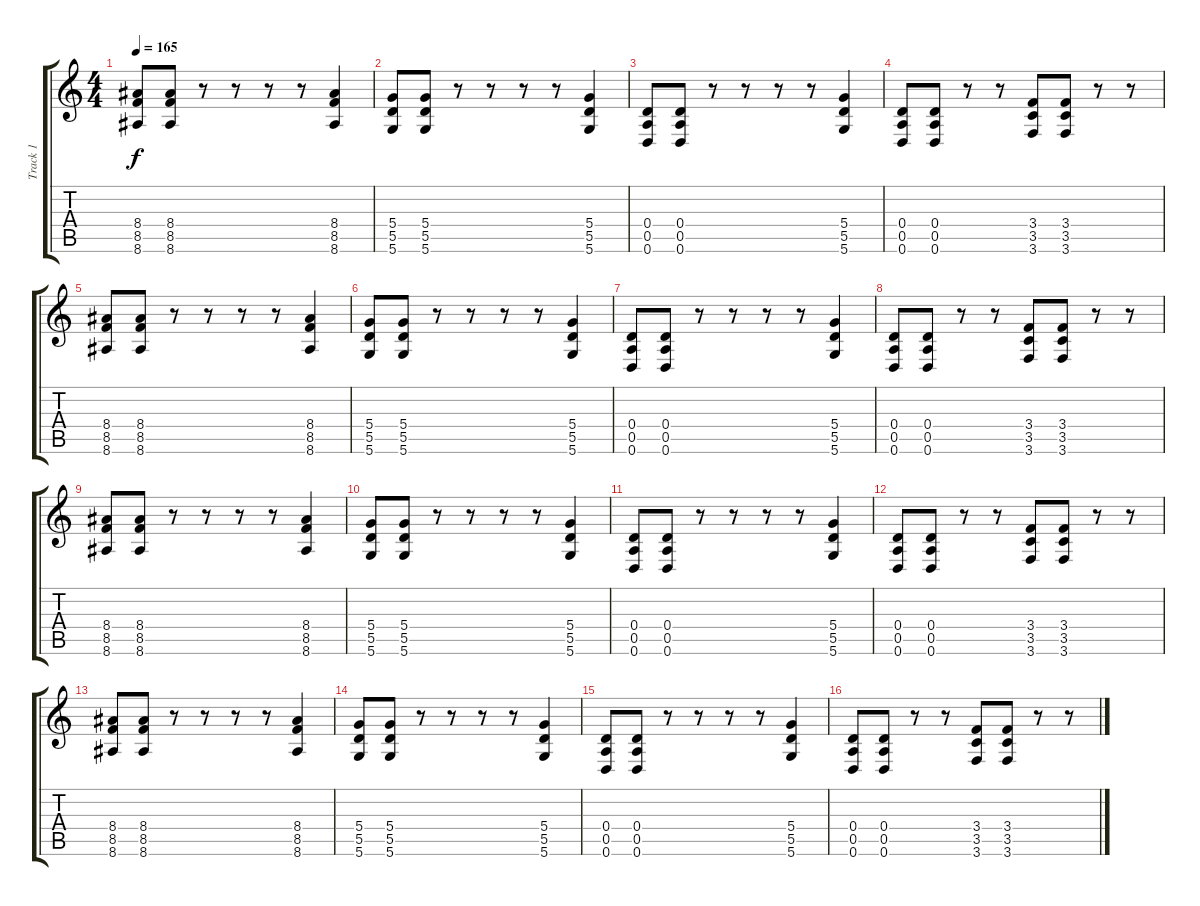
\track ("Track 1" "Track 1") {instrument distortionguitar}
\staff {score tabs}
\tuning (E4 B3 G3 D3 A2 D2) {hide}
\ts (4 4)
\tempo 165
\clef g2
\ks c
(8.4 8.5 8.6).8{dy f} (8.4 8.5 8.6).8 r.8 r.8 r.8 r.8 (8.4 8.5 8.6).4 |
(5.4 5.5 5.6).8 (5.4 5.5 5.6).8 r.8 r.8 r.8 r.8 (5.4 5.5 5.6).4 |
(0.4 0.5 0.6).8 (0.4 0.5 0.6).8 r.8 r.8 r.8 r.8 (5.4 5.5 5.6).4 |
(0.4 0.5 0.6).8 (0.4 0.5 0.6).8 r.8 r.8 (3.4 3.5 3.6).8 (3.4 3.5 3.6).8 r.8 r.8 |
(8.4 8.5 8.6).8 (8.4 8.5 8.6).8 r.8 r.8 r.8 r.8 (8.4 8.5 8.6).4 |
(5.4 5.5 5.6).8 (5.4 5.5 5.6).8 r.8 r.8 r.8 r.8 (5.4 5.5 5.6).4 |
(0.4 0.5 0.6).8 (0.4 0.5 0.6).8 r.8 r.8 r.8 r.8 (5.4 5.5 5.6).4 |
(0.4 0.5 0.6).8 (0.4 0.5 0.6).8 r.8 r.8 (3.4 3.5 3.6).8 (3.4 3.5 3.6).8 r.8 r.8 |
(8.4 8.5 8.6).8 (8.4 8.5 8.6).8 r.8 r.8 r.8 r.8 (8.4 8.5 8.6).4 |
(5.4 5.5 5.6).8 (5.4 5.5 5.6).8 r.8 r.8 r.8 r.8 (5.4 5.5 5.6).4 |
(0.4 0.5 0.6).8 (0.4 0.5 0.6).8 r.8 r.8 r.8 r.8 (5.4 5.5 5.6).4 |
(0.4 0.5 0.6).8 (0.4 0.5 0.6).8 r.8 r.8 (3.4 3.5 3.6).8 (3.4 3.5 3.6).8 r.8 r.8 |
(8.4 8.5 8.6).8 (8.4 8.5 8.6).8 r.8 r.8 r.8 r.8 (8.4 8.5 8.6).4 |
(5.4 5.5 5.6).8 (5.4 5.5 5.6).8 r.8 r.8 r.8 r.8 (5.4 5.5 5.6).4 |
(0.4 0.5 0.6).8 (0.4 0.5 0.6).8 r.8 r.8 r.8 r.8 (5.4 5.5 5.6).4 |
(0.4 0.5 0.6).8 (0.4 0.5 0.6).8 r.8 r.8 (3.4 3.5 3.6).8 (3.4 3.5 3.6).8 r.8 r.8
